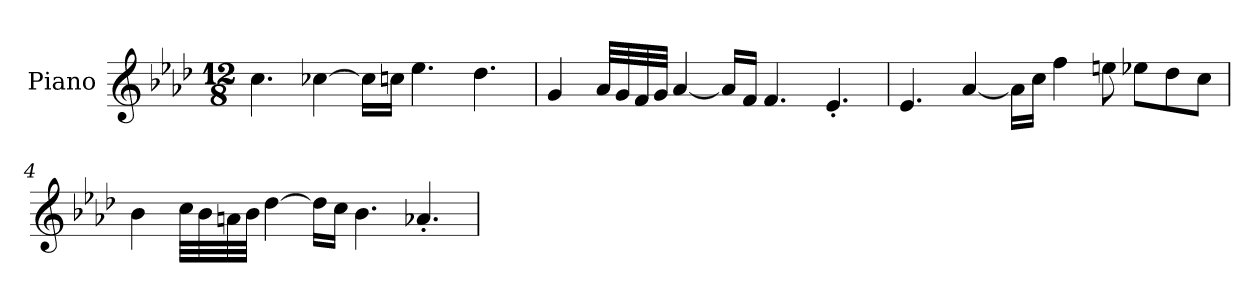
**kern
*part1
*staff1
*I"Piano
*I'Pno.
*clefG2
*k[b-e-a-d-]
*M12/8
*MM120
=1
4.cc\
[4cc-X\
16cc-\LL]
16ccn\JJ
4.ee-\
4.dd-\
=2
4g/
32a-/LLL
32g/
32f/
32g/JJJ
[4a-/
16a-/LL]
16f/JJ
4.f/
4.e-'/
=3
4.e-/
[4a-/
16a-\LL]
16cc\JJ
4ff\
8een\
8ee-X\L
8dd-\
8cc\J
!!LO:LB:g=z
=4
4b-\
32cc\LLL
32b-\
32an\
32b-\JJJ
[4dd-\
16dd-\LL]
16cc\JJ
4.b-\
4.a-X'/
=
*-
